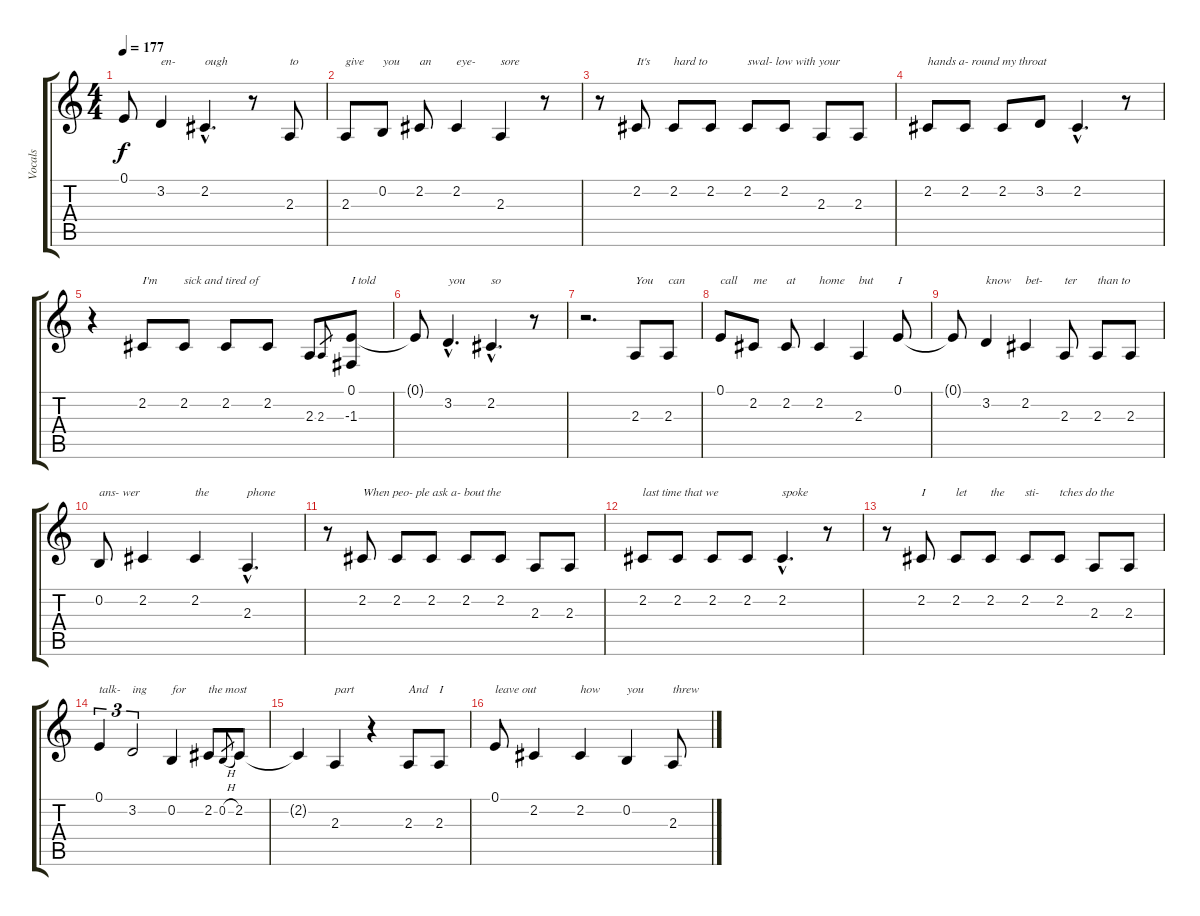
\track ("Vocals" "Vocals") {instrument tenorsax}
\staff {score tabs}
\tuning (E4 B3 G3 D3 A2 D2) {hide}
\ts (4 4)
\tempo 177
\clef g2
\ks c
0.1{t}.8{dy f} 3.2.4{txt "en-"} 2.2{hac}.4{d txt "ough"} r.8 2.3.8{txt "to"} |
2.3.8{txt "give"} 0.2.8{txt "you"} 2.2.8{txt "an"} 2.2.4{txt "eye-"} 2.3.4{txt "sore"} r.8 |
r.8 2.2.8{txt "It's"} 2.2.8{txt "hard to"} 2.2.8 2.2.8{txt "swal- low with your"} 2.2.8 2.3.8 2.3.8 |
2.2.8{txt "hands a- round my throat"} 2.2.8 2.2.8 3.2.8 2.2{hac}.4{d} r.8 |
r.4 2.2.8{txt "I'm"} 2.2.8{txt "sick and tired of"} 2.2.8 2.2.8 2.3.8 2.3.8{gr} (0.1 -1.3).8{txt "I told"} |
0.1{t}.8 3.2{hac}.4{d txt "you"} 2.2{hac}.4{d txt "so"} r.8 |
r.2{d} 2.3.8{txt "You"} 2.3.8{txt "can"} |
0.1.8{txt "call"} 2.2.8{txt "me"} 2.2.8{txt "at"} 2.2.4{txt "home"} 2.3.4{txt "but"} 0.1.8{txt "I"} |
0.1{t}.8 3.2.4{txt "know"} 2.2.4{txt "bet-"} 2.3.8{txt "ter"} 2.3.8{txt "than to"} 2.3.8 |
0.2.8{txt "ans- wer"} 2.2.4 2.2.4{txt "the"} 2.3{hac}.4{d txt "phone"} |
r.8 2.2.8{txt "When peo- ple ask a- bout the"} 2.2.8 2.2.8 2.2.8 2.2.8 2.3.8 2.3.8 |
2.2.8{txt "last time that we"} 2.2.8 2.2.8 2.2.8 2.2{hac}.4{d txt "spoke"} r.8 |
r.8 2.2.8{txt "I"} 2.2.8{txt "let"} 2.2.8{txt "the"} 2.2.8{txt "sti-"} 2.2.8{txt "tches do the"} 2.3.8 2.3.8 |
0.1.4{tu (3 2) txt "talk-"} 3.2.2{tu (3 2) txt "ing"} 0.2.4{txt "for"} 2.2.8{txt "the most"} 0.2{h}.8{gr} 2.2.8 |
2.2{t}.4 2.3.4{txt "part"} r.4 2.3.8{txt "And"} 2.3.8{txt "I"} |
0.1.8{txt "leave out"} 2.2.4 2.2.4{txt "how"} 0.2.4{txt "you"} 2.3.8{txt "threw"}
